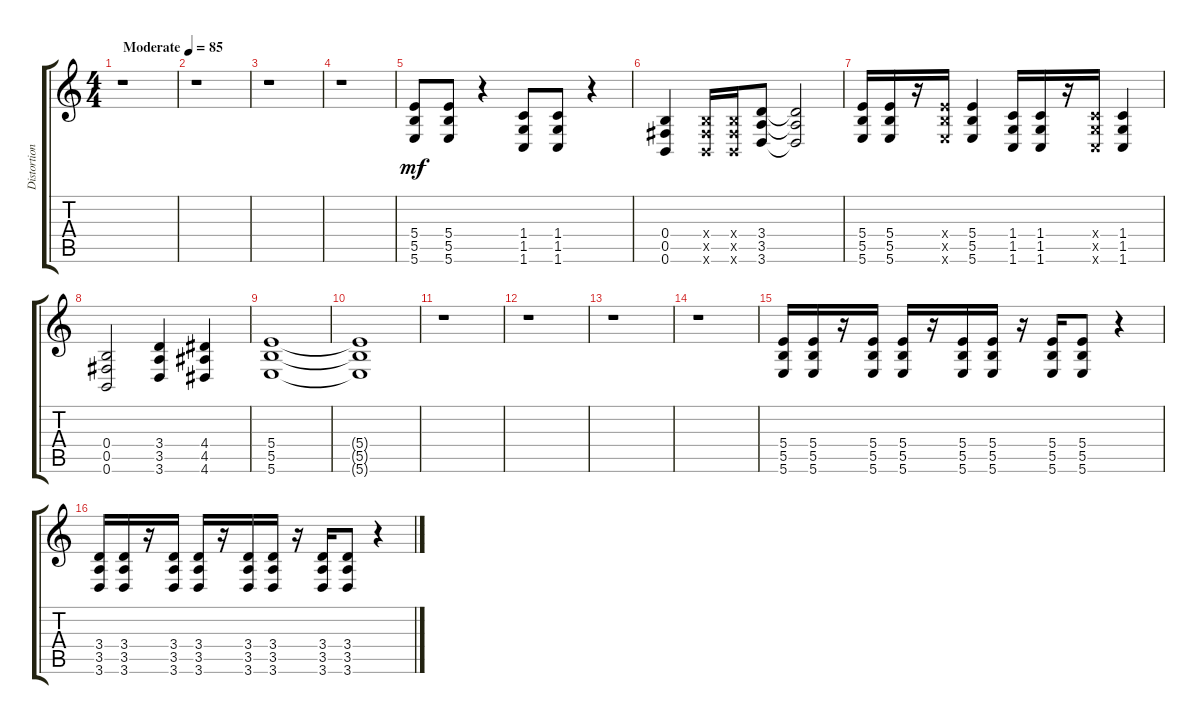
\track ("Distortion Guitar" "Distortion") {instrument distortionguitar}
\staff {score tabs}
\tuning (Db4 Ab3 E3 B2 Gb2 B1) {hide}
\ts (4 4)
\tempo (85 "Moderate")
\clef g2
\ks c
r.1{dy mf instrument distortionguitar} |
r.1 |
r.1 |
r.1 |
(5.4 5.5 5.6).8 (5.4 5.5 5.6).8 r.4 (1.4 1.5 1.6).8 (1.4 1.5 1.6).8 r.4 |
(0.4 0.5 0.6).4 (0.4{x} 0.5{x} 0.6{x}).16 (0.4{x} 0.5{x} 0.6{x}).16 (3.4 3.5 3.6).8 (3.4{t} 3.5{t} 3.6{t}).2 |
(5.4 5.5 5.6).16 (5.4 5.5 5.6).16 r.16 (5.4{x} 5.5{x} 5.6{x}).16 (5.4 5.5 5.6).4 (1.4 1.5 1.6).16 (1.4 1.5 1.6).16 r.16 (1.4{x} 1.5{x} 1.6{x}).16 (1.4 1.5 1.6).4 |
(0.4 0.5 0.6).2 (3.4 3.5 3.6).4 (4.4 4.5 4.6).4 |
(5.4 5.5 5.6).1 |
(5.4{t} 5.5{t} 5.6{t}).1 |
r.1 |
r.1 |
r.1 |
r.1 |
(5.4 5.5 5.6).16 (5.4 5.5 5.6).16 r.16 (5.4 5.5 5.6).16 (5.4 5.5 5.6).16 r.16 (5.4 5.5 5.6).16 (5.4 5.5 5.6).16 r.16 (5.4 5.5 5.6).16 (5.4 5.5 5.6).8 r.4 |
(3.4 3.5 3.6).16 (3.4 3.5 3.6).16 r.16 (3.4 3.5 3.6).16 (3.4 3.5 3.6).16 r.16 (3.4 3.5 3.6).16 (3.4 3.5 3.6).16 r.16 (3.4 3.5 3.6).16 (3.4 3.5 3.6).8 r.4
